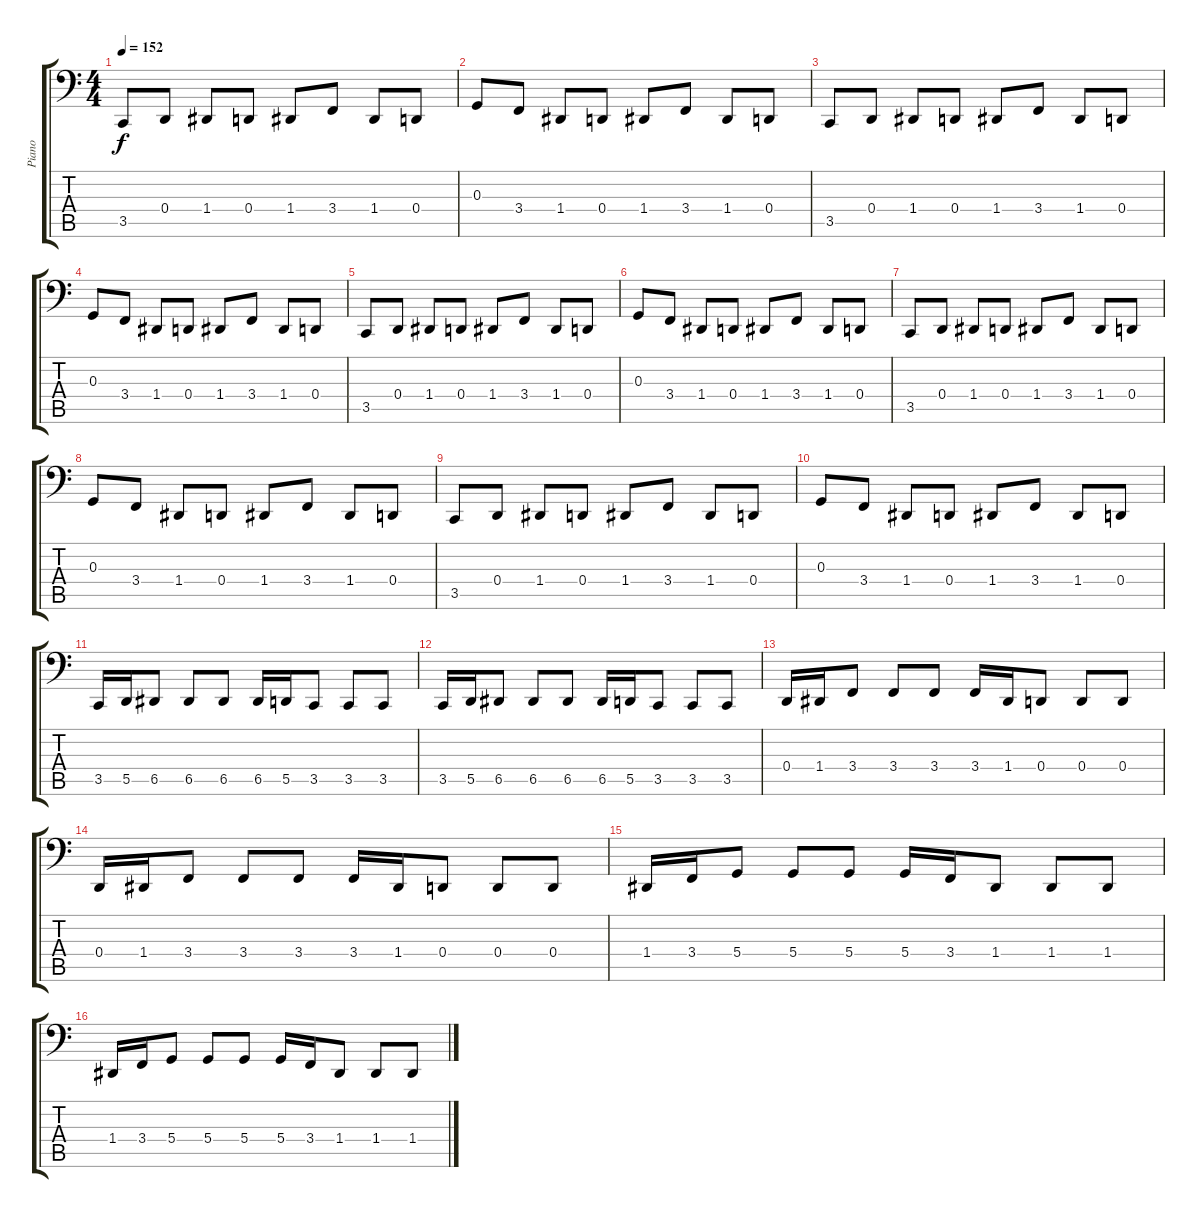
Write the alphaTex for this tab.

\track ("Piano" "Piano") {instrument electricgrandpiano}
\staff {score tabs}
\tuning (E3 B2 G2 D2 A1 E1) {hide}
\ts (4 4)
\tempo 152
\clef f4
\ks c
3.5.8{dy f} 0.4.8 1.4.8 0.4.8 1.4.8 3.4.8 1.4.8 0.4.8 |
0.3.8 3.4.8 1.4.8 0.4.8 1.4.8 3.4.8 1.4.8 0.4.8 |
3.5.8 0.4.8 1.4.8 0.4.8 1.4.8 3.4.8 1.4.8 0.4.8 |
0.3.8 3.4.8 1.4.8 0.4.8 1.4.8 3.4.8 1.4.8 0.4.8 |
3.5.8 0.4.8 1.4.8 0.4.8 1.4.8 3.4.8 1.4.8 0.4.8 |
0.3.8 3.4.8 1.4.8 0.4.8 1.4.8 3.4.8 1.4.8 0.4.8 |
3.5.8 0.4.8 1.4.8 0.4.8 1.4.8 3.4.8 1.4.8 0.4.8 |
0.3.8 3.4.8 1.4.8 0.4.8 1.4.8 3.4.8 1.4.8 0.4.8 |
3.5.8 0.4.8 1.4.8 0.4.8 1.4.8 3.4.8 1.4.8 0.4.8 |
0.3.8 3.4.8 1.4.8 0.4.8 1.4.8 3.4.8 1.4.8 0.4.8 |
3.5.16 5.5.16 6.5.8 6.5.8 6.5.8 6.5.16 5.5.16 3.5.8 3.5.8 3.5.8 |
3.5.16 5.5.16 6.5.8 6.5.8 6.5.8 6.5.16 5.5.16 3.5.8 3.5.8 3.5.8 |
0.4.16 1.4.16 3.4.8 3.4.8 3.4.8 3.4.16 1.4.16 0.4.8 0.4.8 0.4.8 |
0.4.16 1.4.16 3.4.8 3.4.8 3.4.8 3.4.16 1.4.16 0.4.8 0.4.8 0.4.8 |
1.4.16 3.4.16 5.4.8 5.4.8 5.4.8 5.4.16 3.4.16 1.4.8 1.4.8 1.4.8 |
1.4.16 3.4.16 5.4.8 5.4.8 5.4.8 5.4.16 3.4.16 1.4.8 1.4.8 1.4.8
